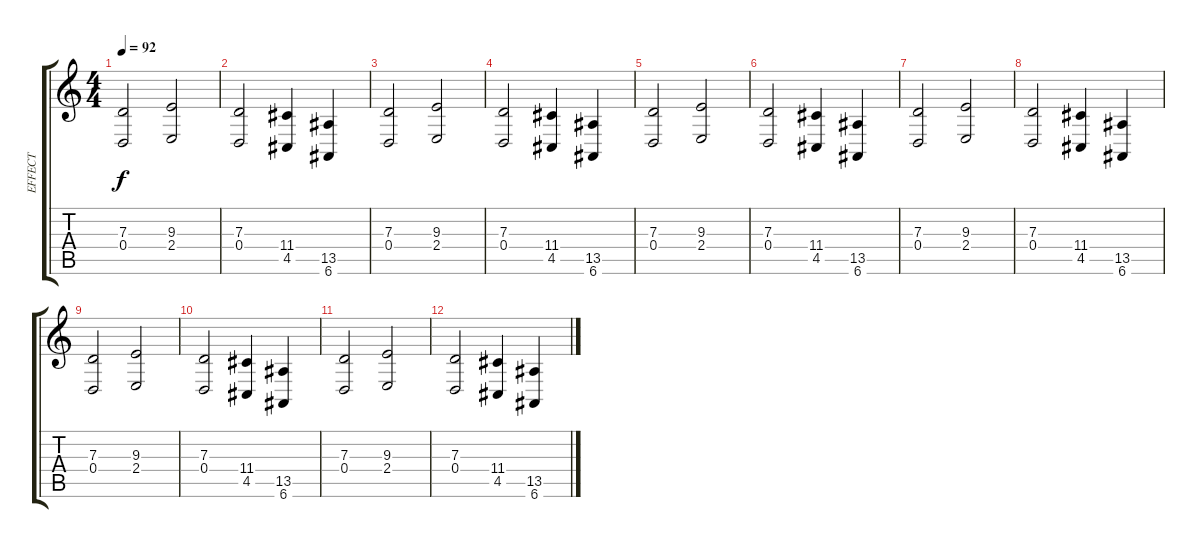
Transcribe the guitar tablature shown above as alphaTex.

\track ("EFFECT" "EFFECT") {instrument pad2warm}
\staff {score tabs}
\tuning (E4 B3 G3 D3 A2 E2) {hide}
\ts (4 4)
\tempo 92
\clef g2
\ks c
(7.3 0.4).2{dy f} (9.3 2.4).2 |
(7.3 0.4).2 (11.4 4.5).4 (13.5 6.6).4 |
(7.3 0.4).2 (9.3 2.4).2 |
(7.3 0.4).2 (11.4 4.5).4 (13.5 6.6).4 |
(7.3 0.4).2 (9.3 2.4).2 |
(7.3 0.4).2 (11.4 4.5).4 (13.5 6.6).4 |
(7.3 0.4).2 (9.3 2.4).2 |
(7.3 0.4).2 (11.4 4.5).4 (13.5 6.6).4 |
(7.3 0.4).2 (9.3 2.4).2 |
(7.3 0.4).2 (11.4 4.5).4 (13.5 6.6).4 |
(7.3 0.4).2 (9.3 2.4).2 |
(7.3 0.4).2 (11.4 4.5).4 (13.5 6.6).4
